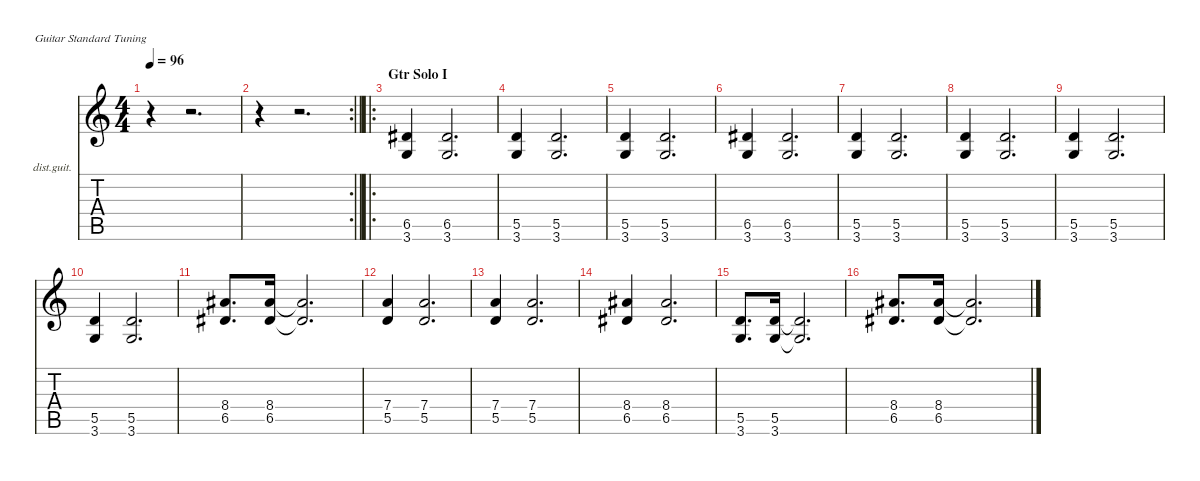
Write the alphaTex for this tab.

\defaultSystemsLayout 4
\hideDynamics
\bracketExtendMode nobrackets
\firstSystemTrackNameOrientation horizontal
\otherSystemsTrackNameOrientation horizontal
\track ("Rythm" "dist.guit.") {instrument distortionguitar}
\staff {score tabs}
\tuning (E4 B3 G3 D3 A2 E2)
\ts (4 4)
\tempo 96
\clef g2
\ks c
r.4{dy f} r.2{d} |
\rc 2
\barLineRight lightlight
r.4 r.2{d} |
\ro
\section ("" "Gtr Solo I")
(6.5{acc #} 3.6).4 (6.5{acc #} 3.6).2{d} |
(5.5 3.6).4 (5.5 3.6).2{d} |
(5.5 3.6).4 (5.5 3.6).2{d} |
(6.5{acc #} 3.6).4 (6.5{acc #} 3.6).2{d} |
(5.5 3.6).4 (5.5 3.6).2{d} |
(5.5 3.6).4 (5.5 3.6).2{d} |
(5.5 3.6).4 (5.5 3.6).2{d} |
(5.5 3.6).4 (5.5 3.6).2{d} |
(8.4{acc #} 6.5{acc #}).8{d} (8.4{acc #} 6.5{acc #}).16 (8.4{t acc #} 6.5{t acc #}).2{d} |
(7.4 5.5).4 (7.4 5.5).2{d} |
(7.4 5.5).4 (7.4 5.5).2{d} |
(8.4{acc #} 6.5{acc #}).4 (8.4{acc #} 6.5{acc #}).2{d} |
(5.5 3.6).8{d} (5.5 3.6).16 (5.5{t} 3.6{t}).2{d} |
(8.4{acc #} 6.5{acc #}).8{d} (8.4{acc #} 6.5{acc #}).16 (8.4{t acc #} 6.5{t acc #}).2{d}
